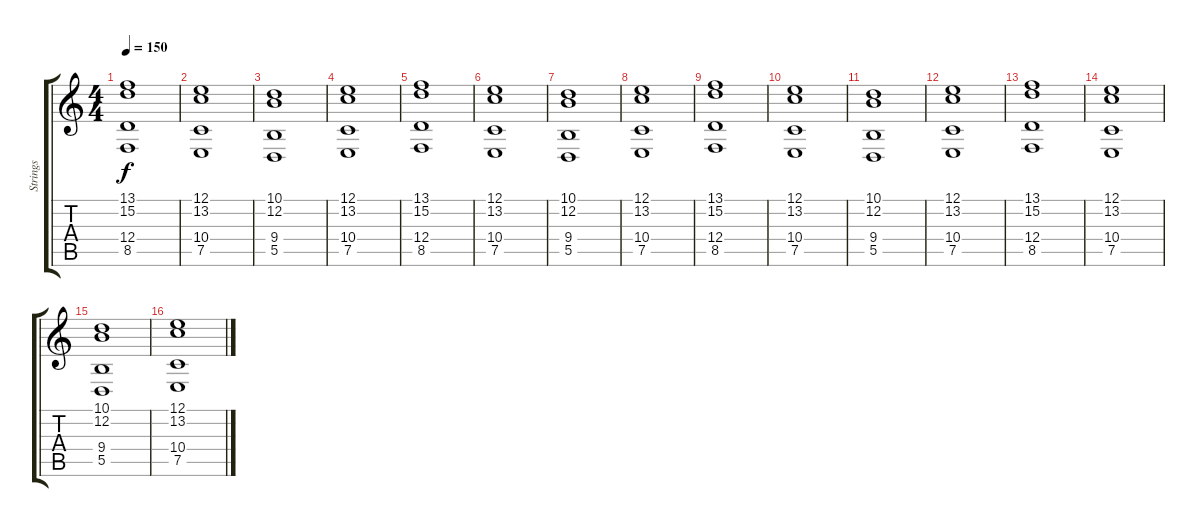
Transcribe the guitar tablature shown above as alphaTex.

\track ("Strings" "Strings") {instrument lead6voice}
\staff {score tabs}
\tuning (E4 B3 G3 D3 A2 E2) {hide}
\ts (4 4)
\tempo 150
\clef g2
\ks c
(13.1 15.2 12.4 8.5).1{dy f} |
(12.1 13.2 10.4 7.5).1 |
(10.1 12.2 9.4 5.5).1 |
(12.1 13.2 10.4 7.5).1 |
(13.1 15.2 12.4 8.5).1 |
(12.1 13.2 10.4 7.5).1 |
(10.1 12.2 9.4 5.5).1 |
(12.1 13.2 10.4 7.5).1 |
(13.1 15.2 12.4 8.5).1 |
(12.1 13.2 10.4 7.5).1 |
(10.1 12.2 9.4 5.5).1 |
(12.1 13.2 10.4 7.5).1 |
(13.1 15.2 12.4 8.5).1 |
(12.1 13.2 10.4 7.5).1 |
(10.1 12.2 9.4 5.5).1 |
(12.1 13.2 10.4 7.5).1
